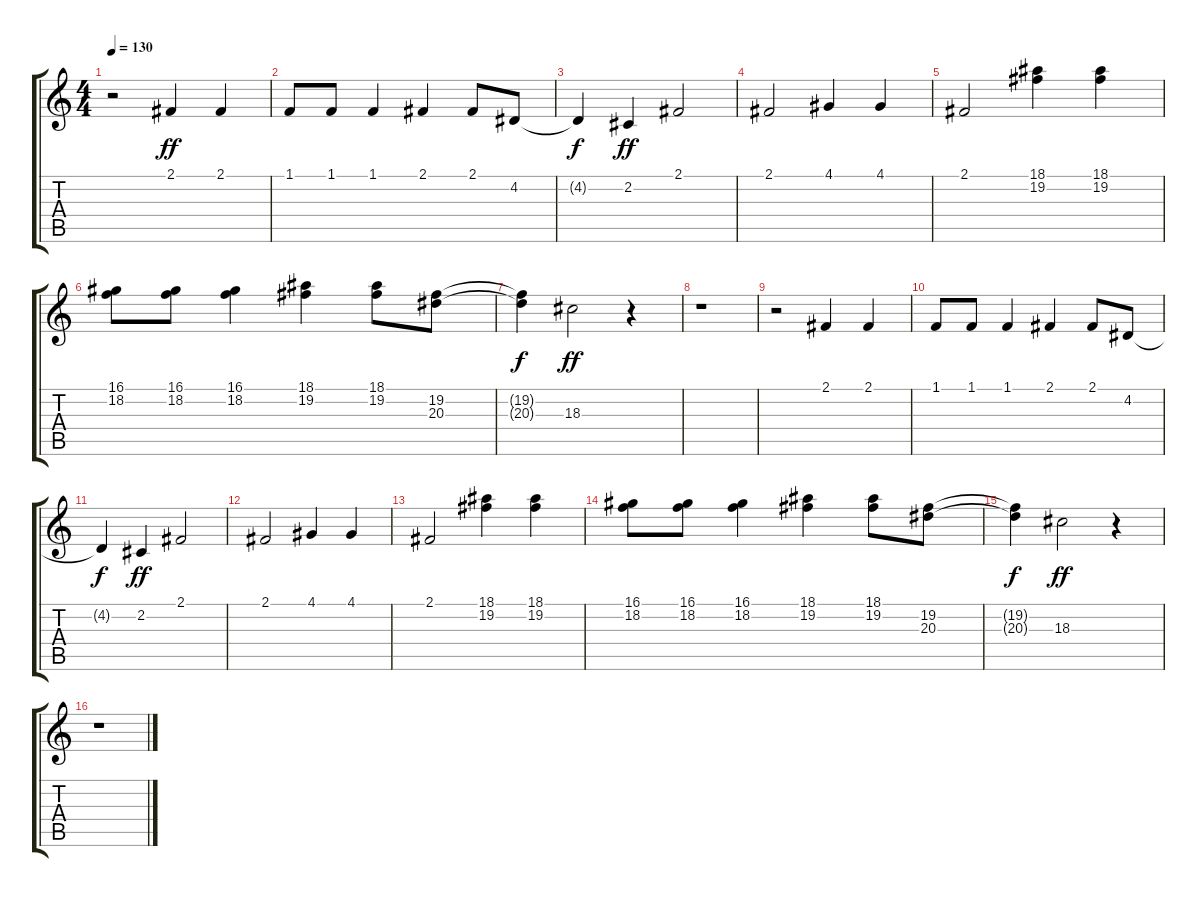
\track "" {instrument lead2sawtooth}
\staff {score tabs}
\tuning (E4 B3 G3 D3 A2 E2) {hide}
\ts (4 4)
\tempo 130
\clef g2
\ks c
r.2{dy ff} 2.1.4 2.1.4{volume 12} |
1.1.8 1.1.8 1.1.4 2.1.4 2.1.8 4.2.8 |
4.2{t}.4{dy f} 2.2.4{dy ff volume 11} 2.1.2{volume 10} |
2.1.2 4.1.4 4.1.4 |
2.1.2 (18.1 19.2).4{volume 8} (18.1 19.2).4 |
(16.1 18.2).8 (16.1 18.2).8 (16.1 18.2).4 (18.1 19.2).4 (18.1 19.2).8 (19.2 20.3).8 |
(19.2{t} 20.3{t}).4{dy f} 18.3.2{dy ff} r.4 |
r.1 |
r.2 2.1.4 2.1.4{volume 12} |
1.1.8 1.1.8 1.1.4 2.1.4 2.1.8 4.2.8 |
4.2{t}.4{dy f} 2.2.4{dy ff volume 11} 2.1.2{volume 10} |
2.1.2 4.1.4 4.1.4 |
2.1.2 (18.1 19.2).4 (18.1 19.2).4 |
(16.1 18.2).8 (16.1 18.2).8 (16.1 18.2).4 (18.1 19.2).4 (18.1 19.2).8 (19.2 20.3).8 |
(19.2{t} 20.3{t}).4{dy f} 18.3.2{dy ff} r.4 |
r.1
